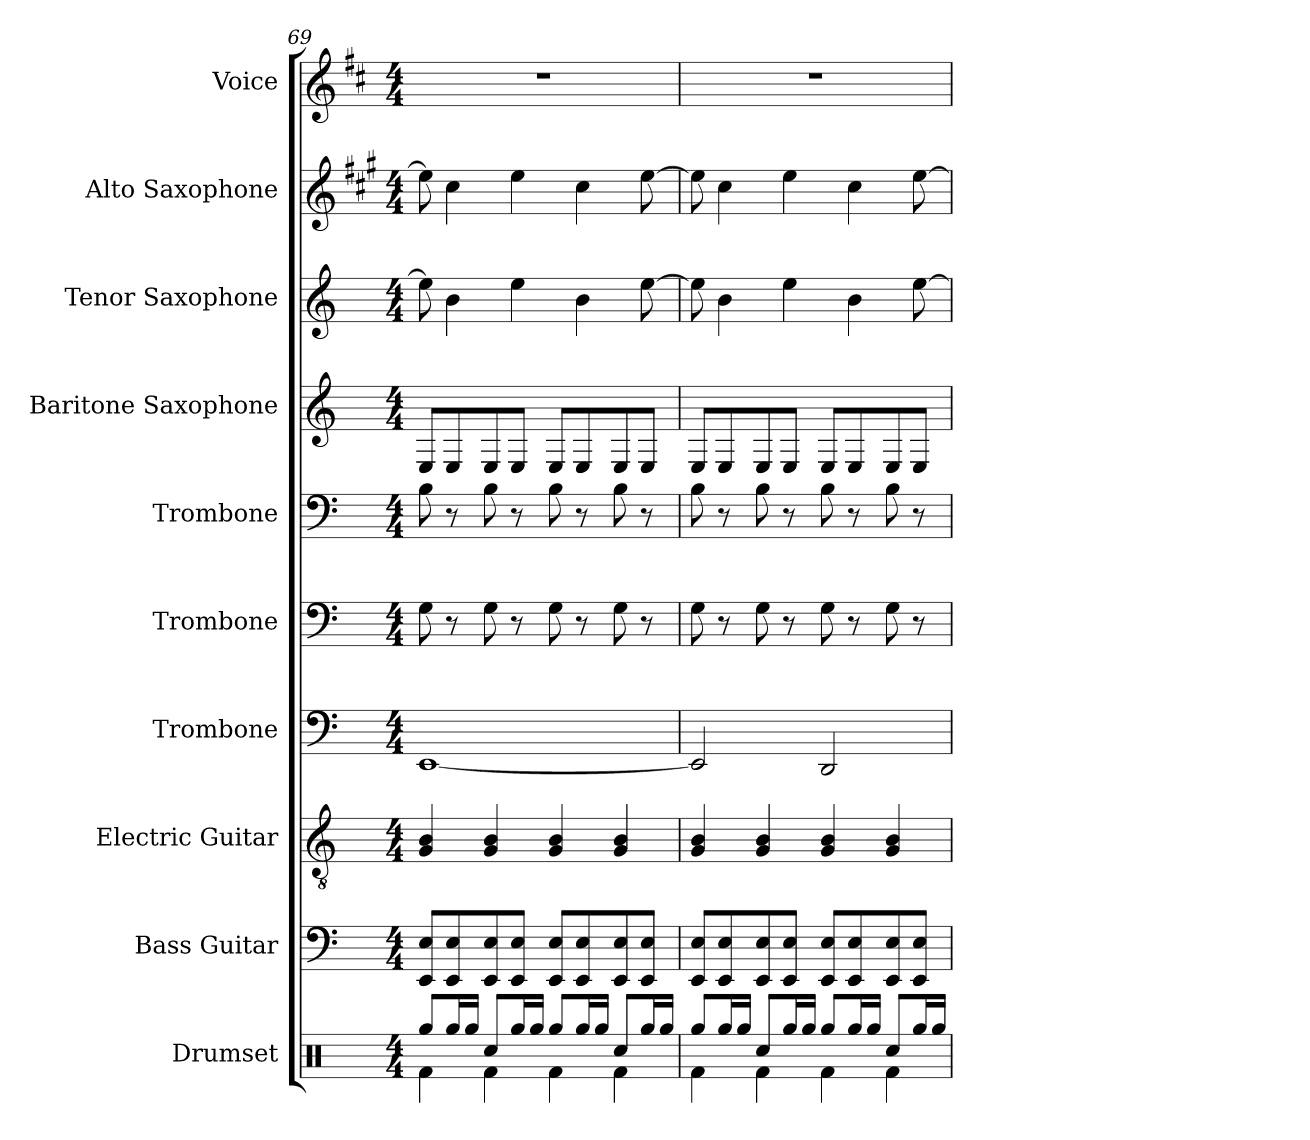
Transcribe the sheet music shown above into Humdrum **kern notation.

**kern	**kern	**kern	**kern	**kern	**kern	**kern	**kern	**kern	**kern
*part10	*part9	*part8	*part7	*part6	*part5	*part4	*part3	*part2	*part1
*staff10	*staff9	*staff8	*staff7	*staff6	*staff5	*staff4	*staff3	*staff2	*staff1
*I"Drumset	*I"Bass Guitar	*I"Electric Guitar	*I"Trombone	*I"Trombone	*I"Trombone	*I"Baritone Saxophone	*I"Tenor Saxophone	*I"Alto Saxophone	*I"Voice
*I'Drs.	*I'B. Guit.	*I'El. Guit.	*I'Tbn.	*I'Tbn.	*I'Tbn.	*I'Bar. Sax.	*I'T. Sax.	*I'A. Sax.	*I'Vo.
*clefX	*clefF4	*clefGv2	*clefF4	*clefF4	*clefF4	*clefG2	*clefG2	*clefG2	*clefG2
*	*ITrd7c12	*	*	*	*	*ITrd12c21	*ITrd8c14	*ITrd5c9	*ITrd1c2
*k[]	*k[]	*k[]	*k[]	*k[]	*k[]	*k[]	*k[]	*k[]	*k[]
*M4/4	*M4/4	*M4/4	*M4/4	*M4/4	*M4/4	*M4/4	*M4/4	*M4/4	*M4/4
=69	=69	=69	=69	=69	=69	=69	=69	=69	=69
*^	*	*	*	*	*	*	*	*	*
8Rgg/L	4Rf\	8EEE/ 8EE/L	4G/ 4B/	[1EE	8G\	8B\	8EE/L	8e\]	8g\]	1r
16Rgg/L	.	8EEE/ 8EE/	.	.	8r	8r	8EE/	4B\	4e\	.
16Rgg/JJ	.	.	.	.	.	.	.	.	.	.
8Rcc/L	4Rf\	8EEE/ 8EE/	4G/ 4B/	.	8G\	8B\	8EE/	.	.	.
16Rgg/L	.	8EEE/ 8EE/J	.	.	8r	8r	8EE/J	4e\	4g\	.
16Rgg/JJ	.	.	.	.	.	.	.	.	.	.
8Rgg/L	4Rf\	8EEE/ 8EE/L	4G/ 4B/	.	8G\	8B\	8EE/L	.	.	.
16Rgg/L	.	8EEE/ 8EE/	.	.	8r	8r	8EE/	4B\	4e\	.
16Rgg/JJ	.	.	.	.	.	.	.	.	.	.
8Rcc/L	4Rf\	8EEE/ 8EE/	4G/ 4B/	.	8G\	8B\	8EE/	.	.	.
16Rgg/L	.	8EEE/ 8EE/J	.	.	8r	8r	8EE/J	[8e\	[8g\	.
16Rgg/JJ	.	.	.	.	.	.	.	.	.	.
!!LO:PB:g=z
=70	=70	=70	=70	=70	=70	=70	=70	=70	=70	=70
8Rgg/L	4Rf\	8EEE/ 8EE/L	4G/ 4B/	2EE/]	8G\	8B\	8EE/L	8e\]	8g\]	1r
16Rgg/L	.	8EEE/ 8EE/	.	.	8r	8r	8EE/	4B\	4e\	.
16Rgg/JJ	.	.	.	.	.	.	.	.	.	.
8Rcc/L	4Rf\	8EEE/ 8EE/	4G/ 4B/	.	8G\	8B\	8EE/	.	.	.
16Rgg/L	.	8EEE/ 8EE/J	.	.	8r	8r	8EE/J	4e\	4g\	.
16Rgg/JJ	.	.	.	.	.	.	.	.	.	.
8Rgg/L	4Rf\	8EEE/ 8EE/L	4G/ 4B/	2DD/	8G\	8B\	8EE/L	.	.	.
16Rgg/L	.	8EEE/ 8EE/	.	.	8r	8r	8EE/	4B\	4e\	.
16Rgg/JJ	.	.	.	.	.	.	.	.	.	.
8Rcc/L	4Rf\	8EEE/ 8EE/	4G/ 4B/	.	8G\	8B\	8EE/	.	.	.
16Rgg/L	.	8EEE/ 8EE/J	.	.	8r	8r	8EE/J	[8e\	[8g\	.
16Rgg/JJ	.	.	.	.	.	.	.	.	.	.
*v	*v	*	*	*	*	*	*	*	*	*
=	=	=	=	=	=	=	=	=	=
*-	*-	*-	*-	*-	*-	*-	*-	*-	*-
